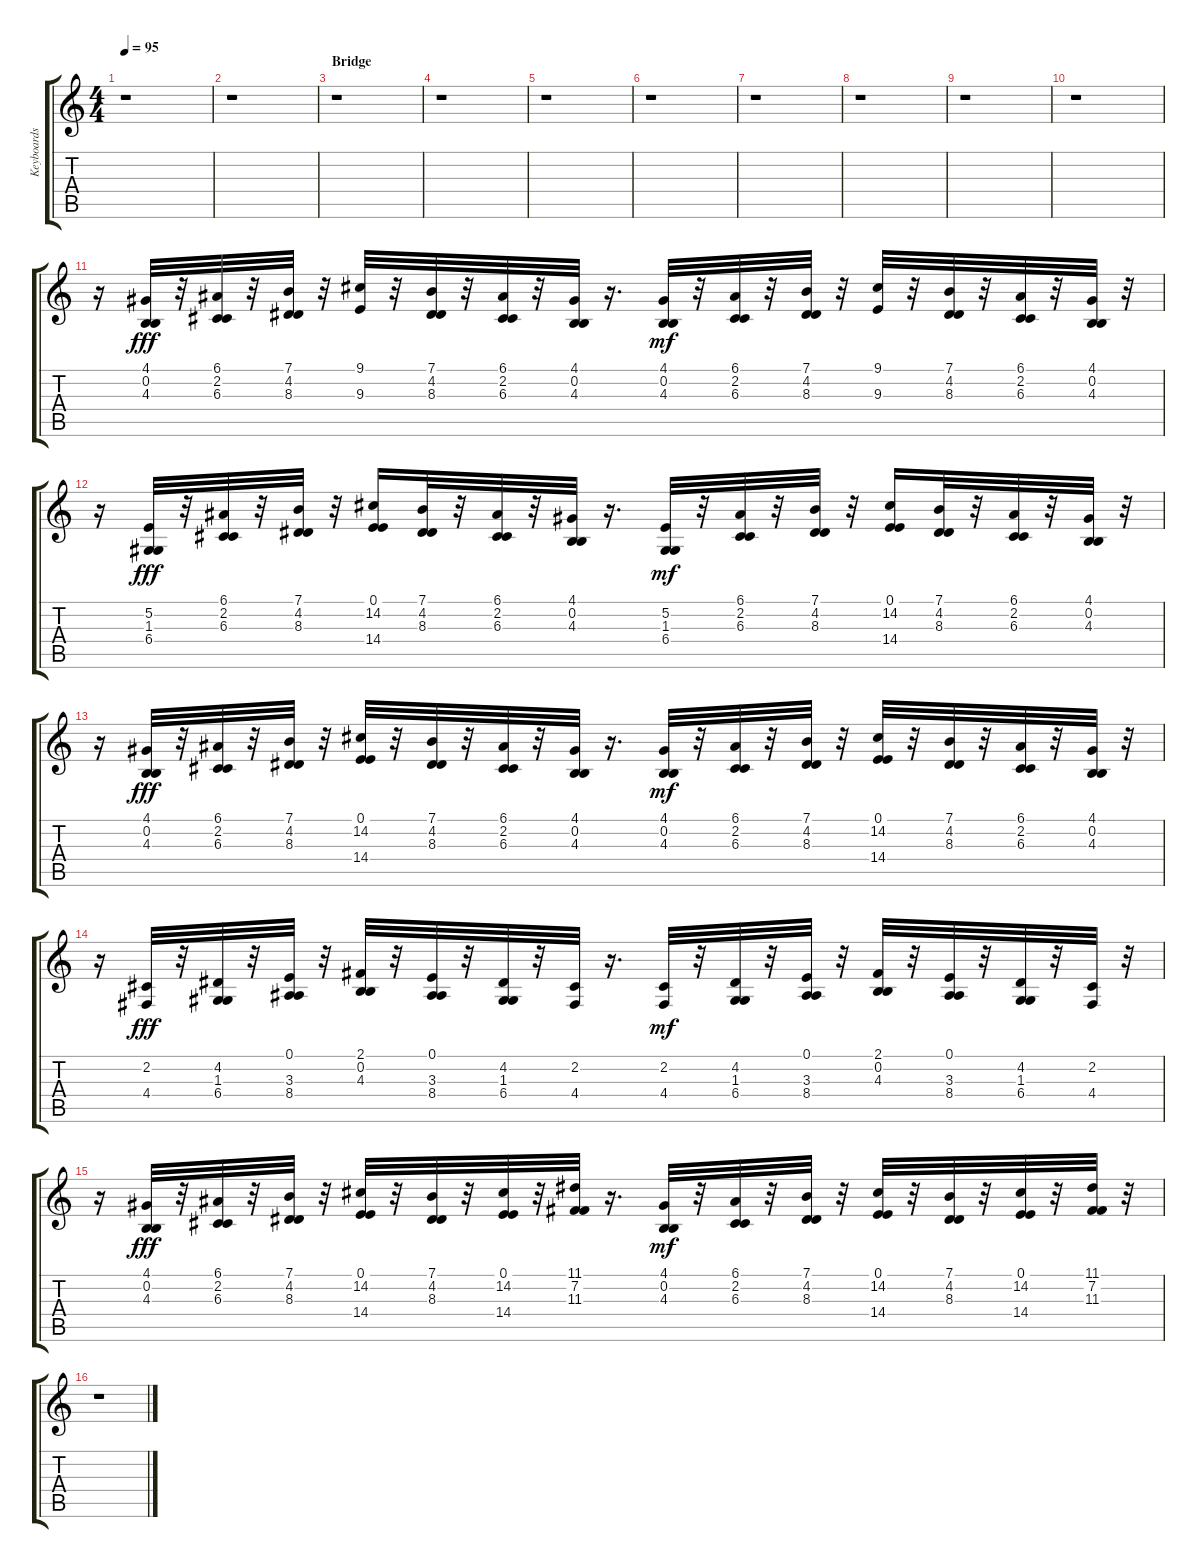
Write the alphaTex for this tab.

\track ("Keyboards" "Keyboards") {instrument pad8sweep}
\staff {score tabs}
\tuning (E4 B3 G3 D3 A2 E2) {hide}
\ts (4 4)
\tempo 95
\clef g2
\ks c
r.1{dy fff} |
r.1 |
\section ("" "Bridge")
r.1 |
r.1 |
r.1 |
r.1 |
r.1 |
r.1 |
r.1 |
r.1 |
r.16{volume 9 instrument vibraphone} (4.1 0.2 4.3).32 r.32 (6.1 2.2 6.3).32 r.32 (7.1 4.2 8.3).32 r.32 (9.1 9.3).32 r.32 (7.1 4.2 8.3).32 r.32 (6.1 2.2 6.3).32 r.32 (4.1 0.2 4.3).32 r.16{d} (4.1 0.2 4.3).32{dy mf} r.32 (6.1 2.2 6.3).32 r.32 (7.1 4.2 8.3).32 r.32 (9.1 9.3).32 r.32 (7.1 4.2 8.3).32 r.32 (6.1 2.2 6.3).32 r.32 (4.1 0.2 4.3).32 r.32 |
r.16 (5.2 1.3 6.4).32{dy fff} r.32 (6.1 2.2 6.3).32 r.32 (7.1 4.2 8.3).32 r.32 (0.1 14.2 14.4).16 (7.1 4.2 8.3).32 r.32 (6.1 2.2 6.3).32 r.32 (4.1 0.2 4.3).32 r.16{d} (5.2 1.3 6.4).32{dy mf} r.32 (6.1 2.2 6.3).32 r.32 (7.1 4.2 8.3).32 r.32 (0.1 14.2 14.4).16 (7.1 4.2 8.3).32 r.32 (6.1 2.2 6.3).32 r.32 (4.1 0.2 4.3).32 r.32 |
r.16 (4.1 0.2 4.3).32{dy fff} r.32 (6.1 2.2 6.3).32 r.32 (7.1 4.2 8.3).32 r.32 (0.1 14.2 14.4).32 r.32 (7.1 4.2 8.3).32 r.32 (6.1 2.2 6.3).32 r.32 (4.1 0.2 4.3).32 r.16{d} (4.1 0.2 4.3).32{dy mf} r.32 (6.1 2.2 6.3).32 r.32 (7.1 4.2 8.3).32 r.32 (0.1 14.2 14.4).32 r.32 (7.1 4.2 8.3).32 r.32 (6.1 2.2 6.3).32 r.32 (4.1 0.2 4.3).32 r.32 |
r.16 (2.2 4.4).32{dy fff} r.32 (4.2 1.3 6.4).32 r.32 (0.1 3.3 8.4).32 r.32 (2.1 0.2 4.3).32 r.32 (0.1 3.3 8.4).32 r.32 (4.2 1.3 6.4).32 r.32 (2.2 4.4).32 r.16{d} (2.2 4.4).32{dy mf} r.32 (4.2 1.3 6.4).32 r.32 (0.1 3.3 8.4).32 r.32 (2.1 0.2 4.3).32 r.32 (0.1 3.3 8.4).32 r.32 (4.2 1.3 6.4).32 r.32 (2.2 4.4).32 r.32 |
r.16 (4.1 0.2 4.3).32{dy fff} r.32 (6.1 2.2 6.3).32 r.32 (7.1 4.2 8.3).32 r.32 (0.1 14.2 14.4).32 r.32 (7.1 4.2 8.3).32 r.32 (0.1 14.2 14.4).32 r.32 (11.1 7.2 11.3).32 r.16{d} (4.1 0.2 4.3).32{dy mf} r.32 (6.1 2.2 6.3).32 r.32 (7.1 4.2 8.3).32 r.32 (0.1 14.2 14.4).32 r.32 (7.1 4.2 8.3).32 r.32 (0.1 14.2 14.4).32 r.32 (11.1 7.2 11.3).32 r.32 |
r.1
